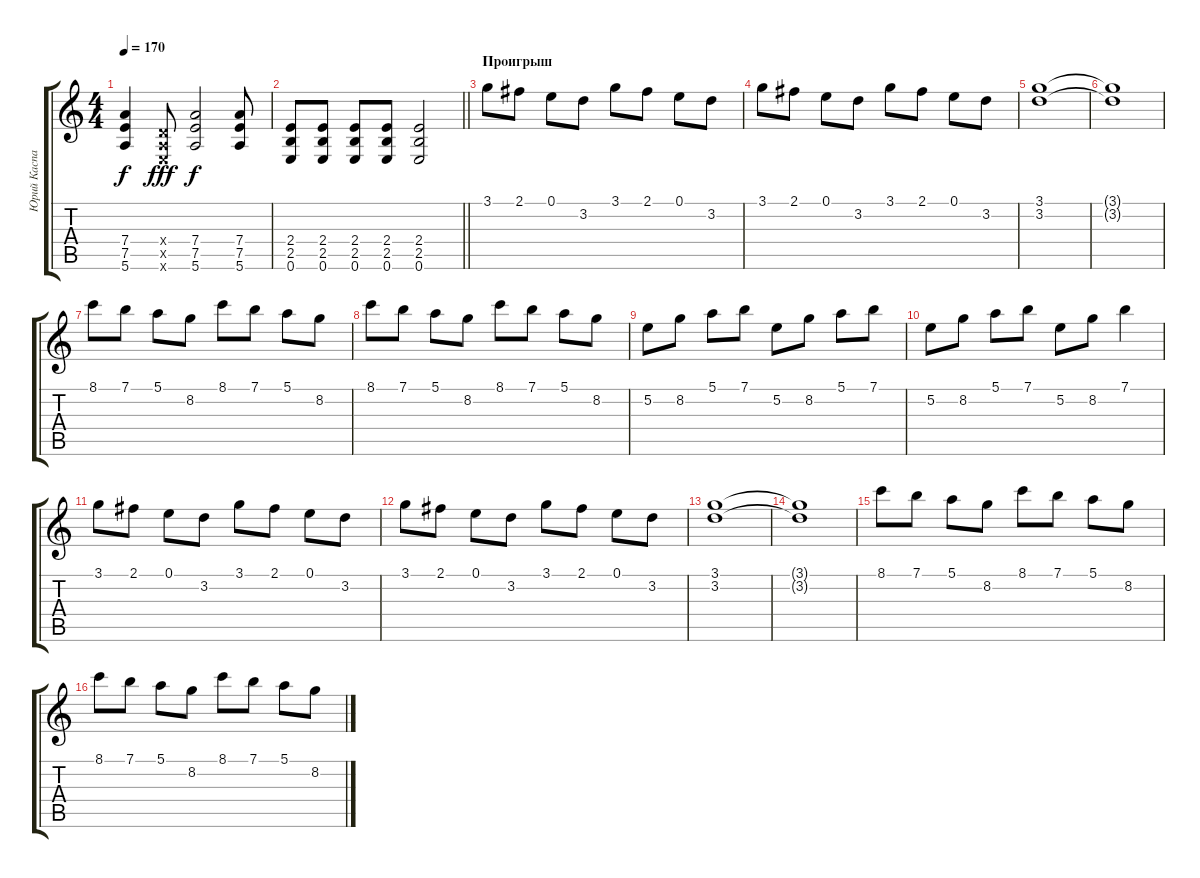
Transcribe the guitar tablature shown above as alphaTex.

\track ("Юрий Каспарян" "Юрий Каспа") {instrument electricguitarmuted}
\staff {score tabs}
\tuning (E4 B3 G3 D3 A2 E2) {hide}
\ts (4 4)
\tempo 170
\clef g2
\ks c
(7.4 7.5 5.6).4{dy f} (0.4{x} 0.5{x} 0.6{x}).8{dy fff} (7.4 7.5 5.6).2{dy f} (7.4 7.5 5.6).8 |
\barLineRight lightlight
(2.4 2.5 0.6).8 (2.4 2.5 0.6).8 (2.4 2.5 0.6).8 (2.4 2.5 0.6).8 (2.4 2.5 0.6).2 |
\section ("" "Проигрыш")
3.1.8 2.1.8 0.1.8 3.2.8 3.1.8 2.1.8 0.1.8 3.2.8 |
3.1.8 2.1.8 0.1.8 3.2.8 3.1.8 2.1.8 0.1.8 3.2.8 |
(3.1 3.2).1 |
(3.1{t} 3.2{t}).1 |
8.1.8 7.1.8 5.1.8 8.2.8 8.1.8 7.1.8 5.1.8 8.2.8 |
8.1.8 7.1.8 5.1.8 8.2.8 8.1.8 7.1.8 5.1.8 8.2.8 |
5.2.8 8.2.8 5.1.8 7.1.8 5.2.8 8.2.8 5.1.8 7.1.8 |
5.2.8 8.2.8 5.1.8 7.1.8 5.2.8 8.2.8 7.1.4 |
3.1.8 2.1.8 0.1.8 3.2.8 3.1.8 2.1.8 0.1.8 3.2.8 |
3.1.8 2.1.8 0.1.8 3.2.8 3.1.8 2.1.8 0.1.8 3.2.8 |
(3.1 3.2).1 |
(3.1{t} 3.2{t}).1 |
8.1.8 7.1.8 5.1.8 8.2.8 8.1.8 7.1.8 5.1.8 8.2.8 |
8.1.8 7.1.8 5.1.8 8.2.8 8.1.8 7.1.8 5.1.8 8.2.8
